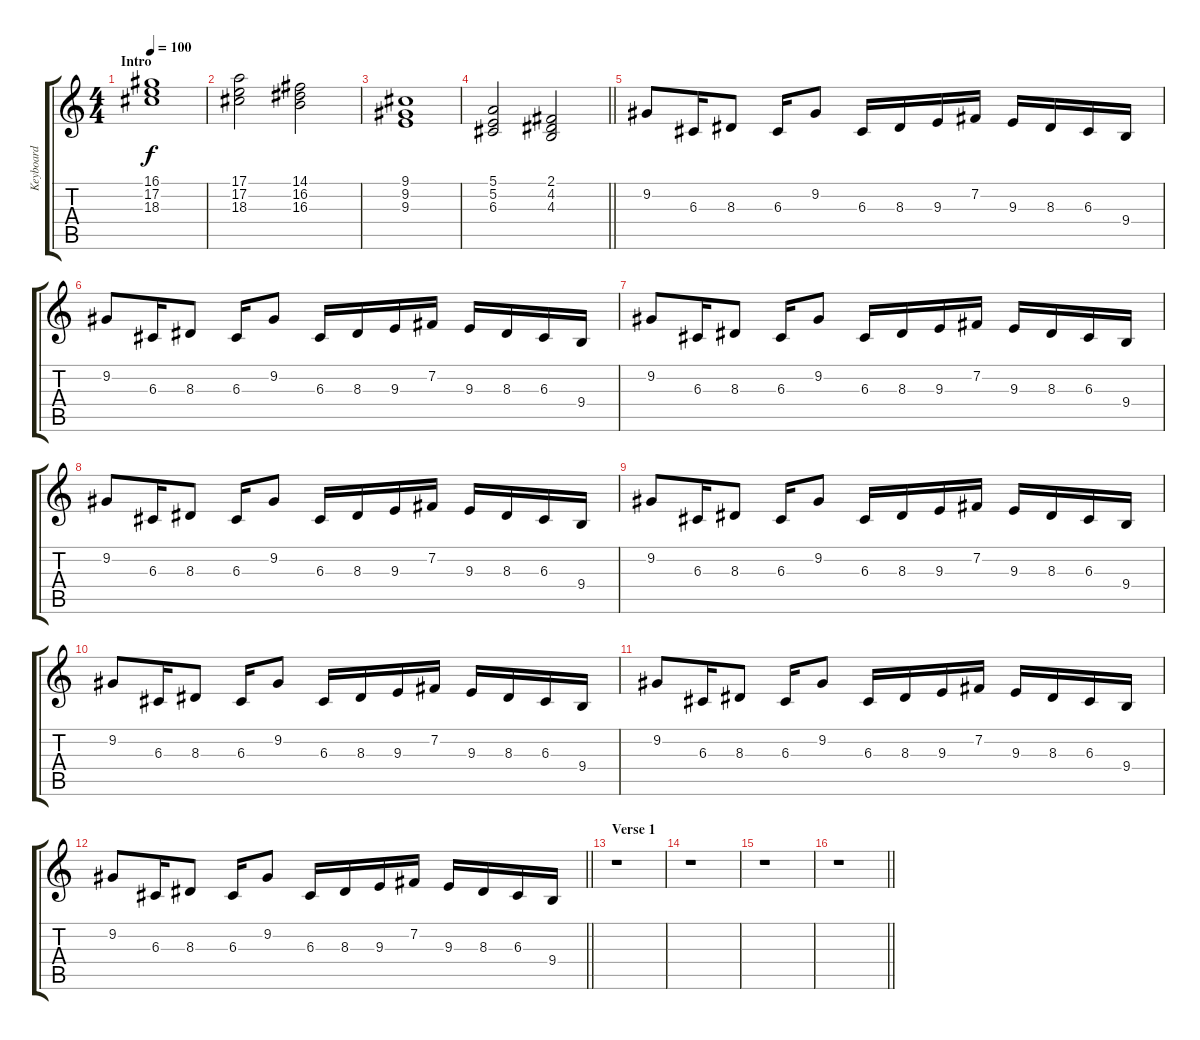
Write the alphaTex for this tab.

\track ("Keyboard" "Keyboard") {instrument lead4chiff}
\staff {score tabs}
\tuning (E4 B3 G3 D3 A2 E2) {hide}
\ts (4 4)
\section ("" "Intro")
\tempo 100
\clef g2
\ks c
(16.1 17.2 18.3).1{dy f volume 10 instrument stringensemble1} |
(17.1 17.2 18.3).2 (14.1 16.2 16.3).2 |
(9.1 9.2 9.3).1 |
\barLineRight lightlight
(5.1 5.2 6.3).2 (2.1 4.2 4.3).2 |
9.2.8{volume 16 instrument lead1square} 6.3.16 8.3.8 6.3.16 9.2.8 6.3.16 8.3.16 9.3.16 7.2.16 9.3.16 8.3.16 6.3.16 9.4.16 |
9.2.8 6.3.16 8.3.8 6.3.16 9.2.8 6.3.16 8.3.16 9.3.16 7.2.16 9.3.16 8.3.16 6.3.16 9.4.16 |
9.2.8 6.3.16 8.3.8 6.3.16 9.2.8 6.3.16 8.3.16 9.3.16 7.2.16 9.3.16 8.3.16 6.3.16 9.4.16 |
9.2.8 6.3.16 8.3.8 6.3.16 9.2.8 6.3.16 8.3.16 9.3.16 7.2.16 9.3.16 8.3.16 6.3.16 9.4.16 |
9.2.8 6.3.16 8.3.8 6.3.16 9.2.8 6.3.16 8.3.16 9.3.16 7.2.16 9.3.16 8.3.16 6.3.16 9.4.16 |
9.2.8 6.3.16 8.3.8 6.3.16 9.2.8 6.3.16 8.3.16 9.3.16 7.2.16 9.3.16 8.3.16 6.3.16 9.4.16 |
9.2.8 6.3.16 8.3.8 6.3.16 9.2.8 6.3.16 8.3.16 9.3.16 7.2.16 9.3.16 8.3.16 6.3.16 9.4.16 |
\barLineRight lightlight
9.2.8 6.3.16 8.3.8 6.3.16 9.2.8 6.3.16 8.3.16 9.3.16 7.2.16 9.3.16 8.3.16 6.3.16 9.4.16 |
\section ("" "Verse 1")
r.1 |
r.1 |
r.1 |
\barLineRight lightlight
r.1
